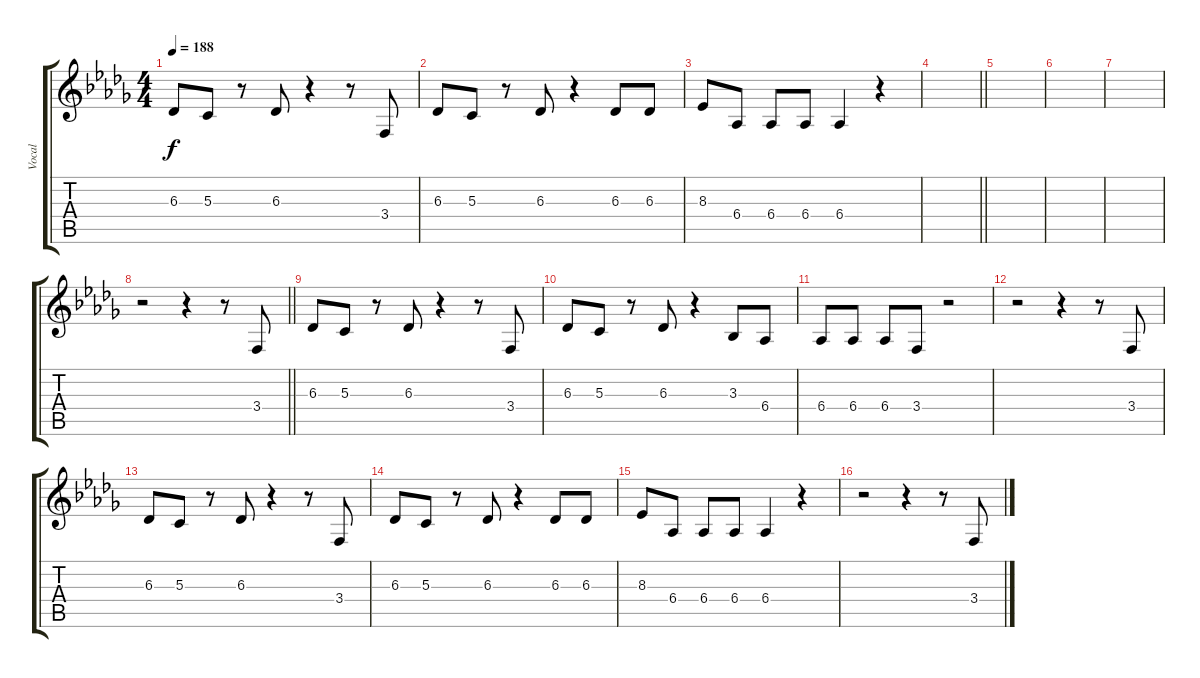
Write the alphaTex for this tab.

\track ("Vocal" "Vocal") {instrument altosax}
\staff {score tabs}
\tuning (E4 B3 G3 D3 A2 E2) {hide}
\ts (4 4)
\tempo 188
\clef g2
\ks bbminor
6.3.8{dy f} 5.3.8 r.8 6.3.8 r.4 r.8 3.4.8 |
6.3.8 5.3.8 r.8 6.3.8 r.4 6.3.8 6.3.8 |
8.3.8 6.4.8 6.4.8 6.4.8 6.4.4 r.4 |
\barLineRight lightlight
|
|
|
|
\barLineRight lightlight
r.2 r.4 r.8 3.4.8 |
6.3.8 5.3.8 r.8 6.3.8 r.4 r.8 3.4.8 |
6.3.8 5.3.8 r.8 6.3.8 r.4 3.3.8 6.4.8 |
6.4.8 6.4.8 6.4.8 3.4.8 r.2 |
r.2 r.4 r.8 3.4.8 |
6.3.8 5.3.8 r.8 6.3.8 r.4 r.8 3.4.8 |
6.3.8 5.3.8 r.8 6.3.8 r.4 6.3.8 6.3.8 |
8.3.8 6.4.8 6.4.8 6.4.8 6.4.4 r.4 |
r.2 r.4 r.8 3.4.8
